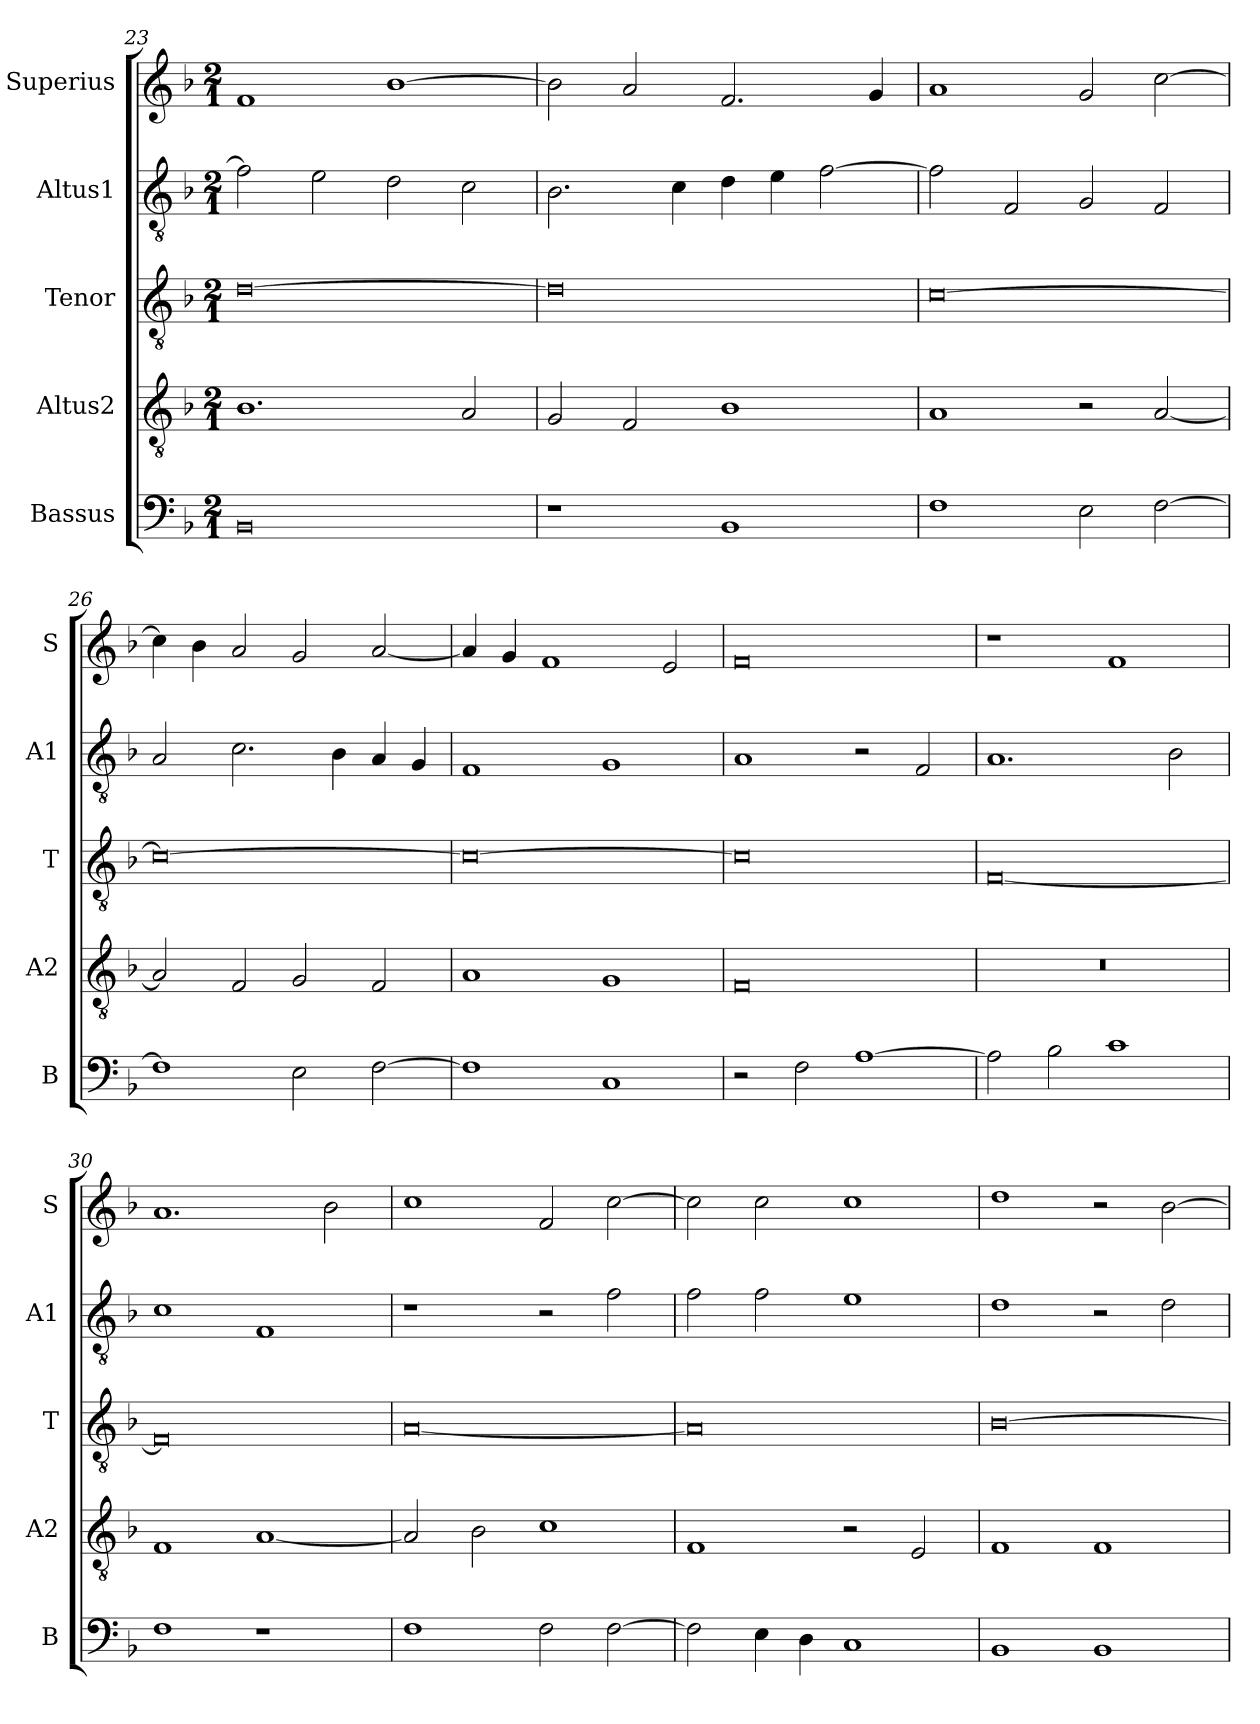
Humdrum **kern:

**kern	**kern	**kern	**kern	**kern
*part5	*part4	*part3	*part2	*part1
*staff5	*staff4	*staff3	*staff2	*staff1
*I"Bassus	*I"Altus2	*I"Tenor	*I"Altus1	*I"Superius
*I'B	*I'A2	*I'T	*I'A1	*I'S
*clefF4	*clefGv2	*clefGv2	*clefGv2	*clefG2
*k[b-]	*k[b-]	*k[b-]	*k[b-]	*k[b-]
*M2/1	*M2/1	*M2/1	*M2/1	*M2/1
=23	=23	=23	=23	=23
0BB-	1.B-	[0d	2f\]	1f
.	.	.	2e\	.
.	.	.	2d\	[1b-
.	2A/	.	2c\	.
=24	=24	=24	=24	=24
1r	2G/	0d]	2.B-\	2b-\]
.	2F/	.	.	2a/
.	.	.	4c\	.
1BB-	1B-	.	4d\	2.f/
.	.	.	4e\	.
.	.	.	[2f\	.
.	.	.	.	4g/
=25	=25	=25	=25	=25
1F	1A	[0c	2f\]	1a
.	.	.	2F/	.
2E\	2r	.	2G/	2g/
[2F\	[2A/	.	2F/	[2cc\
=26	=26	=26	=26	=26
1F]	2A/]	0c_	2A/	4cc\]
.	.	.	.	4b-\
.	2F/	.	2.c\	2a/
2E\	2G/	.	.	2g/
.	.	.	4B-\	.
[2F\	2F/	.	4A/	[2a/
.	.	.	4G/	.
=27	=27	=27	=27	=27
1F]	1A	0c_	1F	4a/]
.	.	.	.	4g/
.	.	.	.	1f
1C	1G	.	1G	.
.	.	.	.	2e/
=28	=28	=28	=28	=28
2r	0F	0c]	1A	0f
2F\	.	.	.	.
[1A	.	.	2r	.
.	.	.	2F/	.
=29	=29	=29	=29	=29
2A\]	0r	[0F	1.A	1r
2B-\	.	.	.	.
1c	.	.	.	1f
.	.	.	2B-\	.
=30	=30	=30	=30	=30
1F	1F	0F]	1c	1.a
1r	[1A	.	1F	.
.	.	.	.	2b-\
=31	=31	=31	=31	=31
1F	2A/]	[0A	1r	1cc
.	2B-\	.	.	.
2F\	1c	.	2r	2f/
[2F\	.	.	2f\	[2cc\
=32	=32	=32	=32	=32
2F\]	1F	0A]	2f\	2cc\]
4E\	.	.	2f\	2cc\
4D\	.	.	.	.
1C	2r	.	1e	1cc
.	2E/	.	.	.
=33	=33	=33	=33	=33
1BB-	1F	[0B-	1d	1dd
1BB-	1F	.	2r	2r
.	.	.	2d\	[2b-\
=	=	=	=	=
*-	*-	*-	*-	*-
